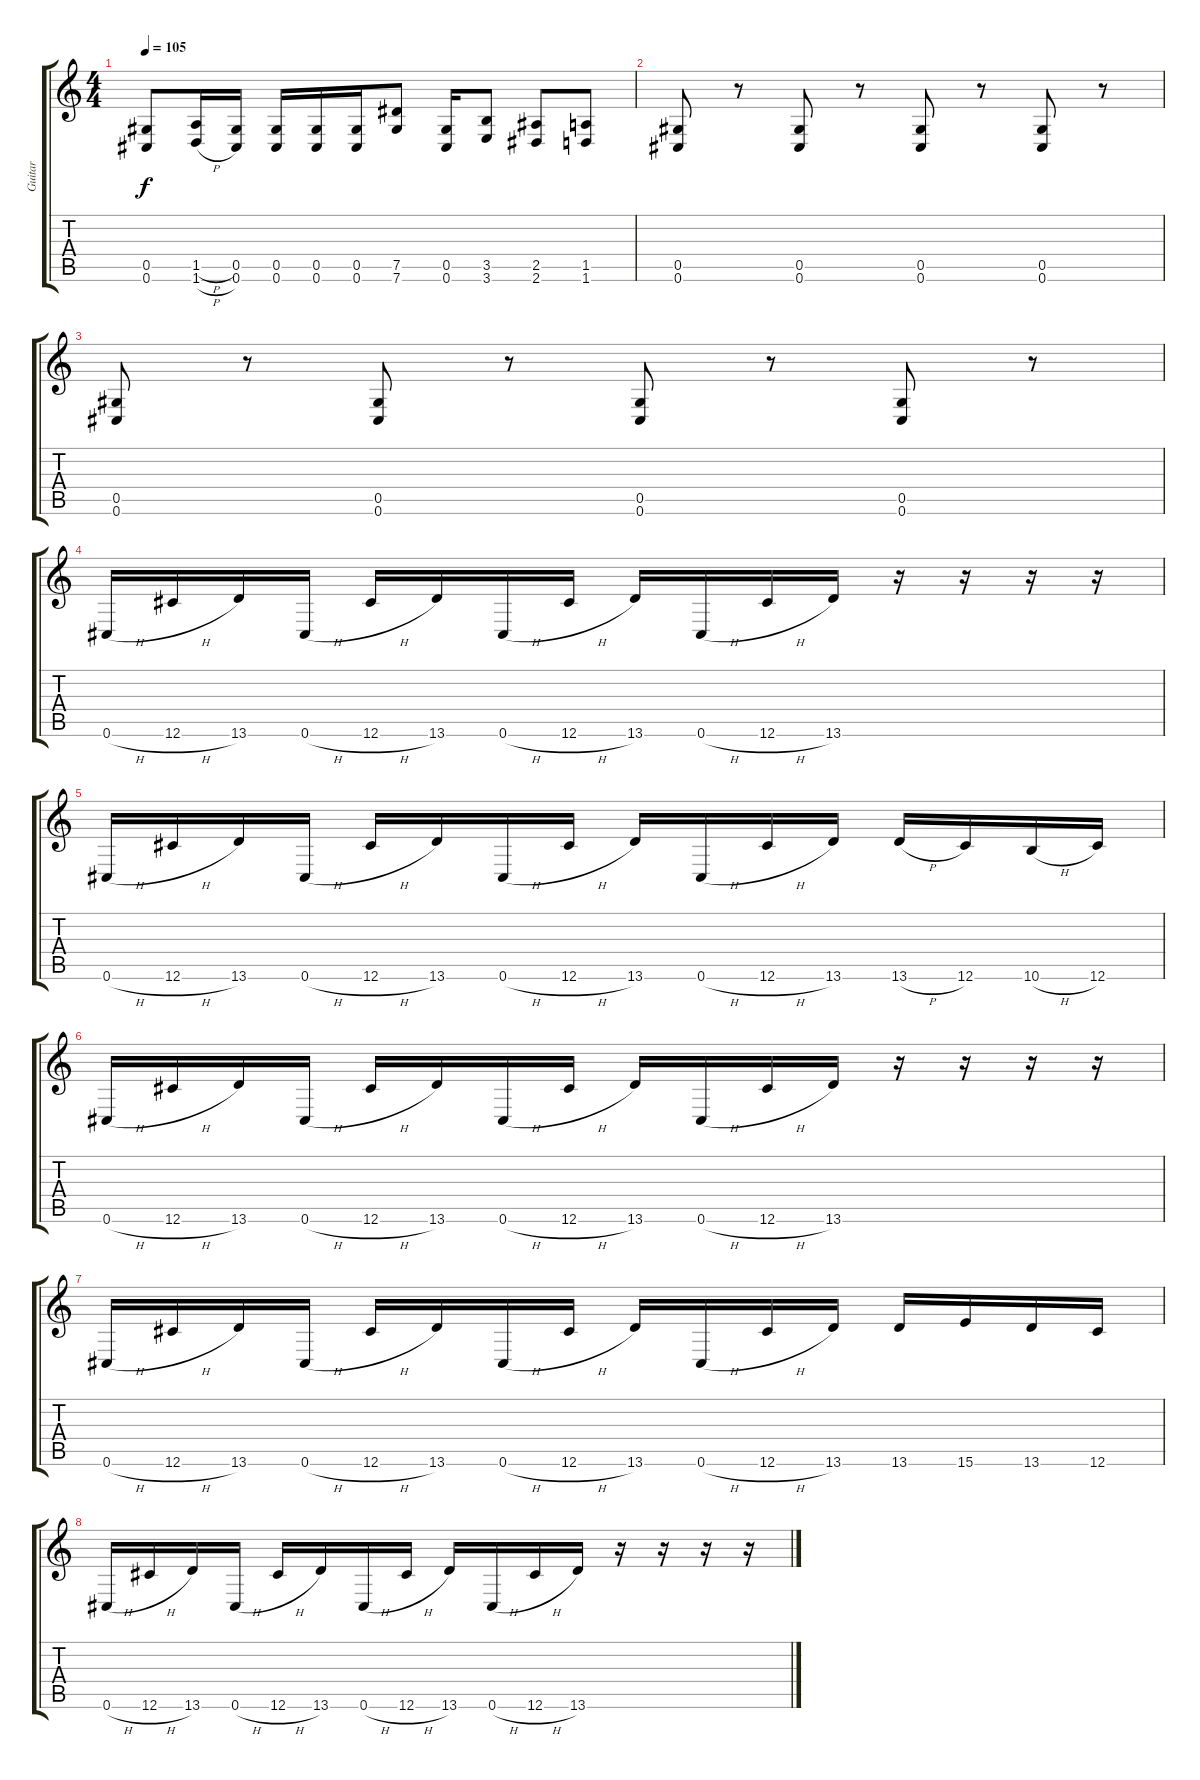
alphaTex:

\track ("Guitar" "Guitar") {instrument distortionguitar}
\staff {score tabs}
\tuning (Eb4 Bb3 Gb3 Db3 Ab2 Db2) {hide}
\ts (4 4)
\tempo 105
\clef g2
\ks c
(0.5 0.6).8{dy f} (1.5{h} 1.6{h}).16 (0.5 0.6).16 (0.5 0.6).16 (0.5 0.6).16 (0.5 0.6).16 (7.5 7.6).8 (0.5 0.6).16 (3.5 3.6).8 (2.5 2.6).8 (1.5 1.6).8 |
(0.5 0.6).8 r.8 (0.5 0.6).8 r.8 (0.5 0.6).8 r.8 (0.5 0.6).8 r.8 |
(0.5 0.6).8 r.8 (0.5 0.6).8 r.8 (0.5 0.6).8 r.8 (0.5 0.6).8 r.8 |
0.6{h}.16 12.6{h}.16 13.6.16 0.6{h}.16 12.6{h}.16 13.6.16 0.6{h}.16 12.6{h}.16 13.6.16 0.6{h}.16 12.6{h}.16 13.6.16 r.16 r.16 r.16 r.16 |
0.6{h}.16 12.6{h}.16 13.6.16 0.6{h}.16 12.6{h}.16 13.6.16 0.6{h}.16 12.6{h}.16 13.6.16 0.6{h}.16 12.6{h}.16 13.6.16 13.6{h}.16 12.6.16 10.6{h}.16 12.6.16 |
0.6{h}.16 12.6{h}.16 13.6.16 0.6{h}.16 12.6{h}.16 13.6.16 0.6{h}.16 12.6{h}.16 13.6.16 0.6{h}.16 12.6{h}.16 13.6.16 r.16 r.16 r.16 r.16 |
0.6{h}.16 12.6{h}.16 13.6.16 0.6{h}.16 12.6{h}.16 13.6.16 0.6{h}.16 12.6{h}.16 13.6.16 0.6{h}.16 12.6{h}.16 13.6.16 13.6.16 15.6.16 13.6.16 12.6.16 |
0.6{h}.16 12.6{h}.16 13.6.16 0.6{h}.16 12.6{h}.16 13.6.16 0.6{h}.16 12.6{h}.16 13.6.16 0.6{h}.16 12.6{h}.16 13.6.16 r.16 r.16 r.16 r.16
